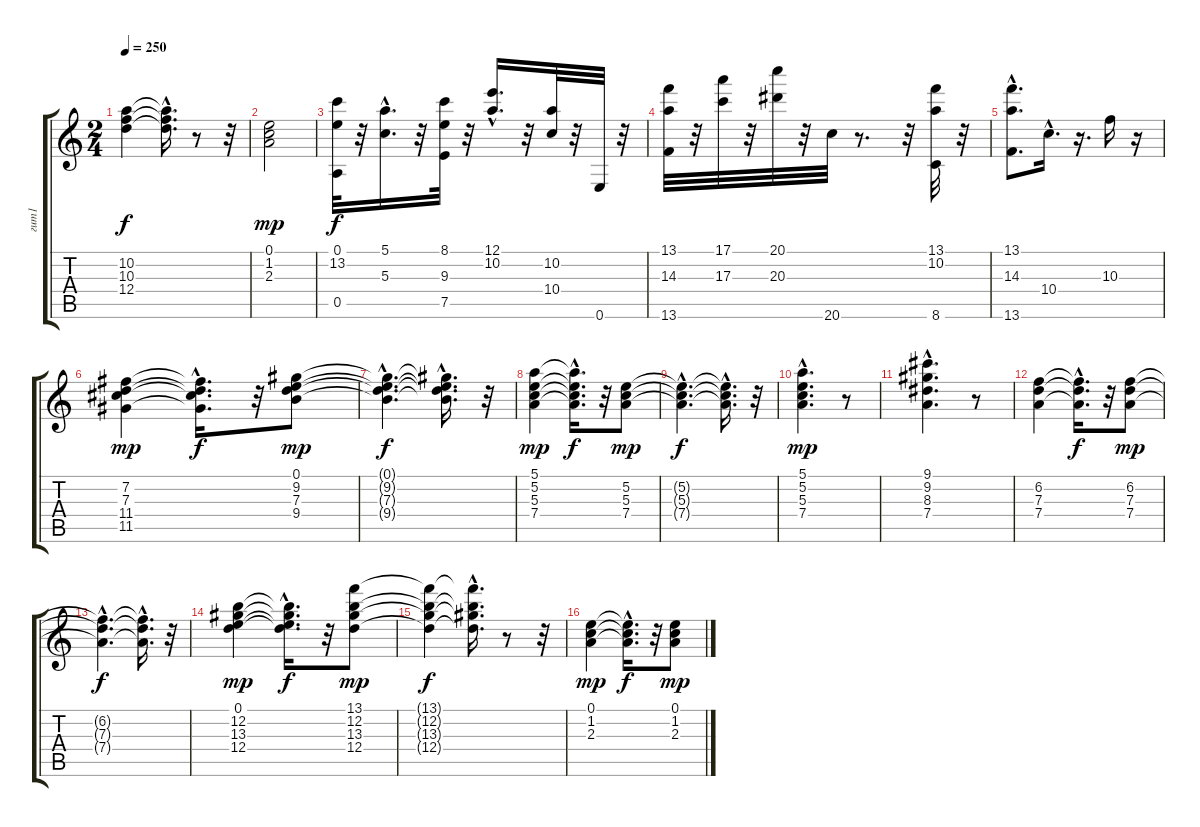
\track ("гит1" "гит1") {instrument acousticguitarsteel}
\staff {score tabs}
\tuning (E4 B3 G3 D3 A2 E2) {hide}
\ts (2 4)
\tempo 250
\clef g2
\ks c
(10.2{t} 10.3{t} 12.4{t}).4{dy f} (10.2{hac t} 10.3{hac t} 12.4{hac t}).16{d} r.8 r.32 |
(0.1 1.2 2.3).2{dy mp} |
(0.1 13.2 0.5).32{dy f} r.32 (5.1{hac} 5.3{hac}).16{d} r.32 (8.1 9.3 7.5).32 r.32 (12.1{hac} 10.2{hac}).16{d} r.32 (10.2 10.4).32 r.32 0.6.32 r.32 |
(13.1 14.3 13.6).32 r.32 (17.1 17.3).32 r.32 (20.1 20.3).32 r.32 20.6.32 r.8{d} r.32 (13.1 10.2 8.6).32 r.32 |
(13.1 14.3 13.6{hac}).8{d} 10.4{hac}.16{d} r.16{d} 10.3.16 r.16 |
(7.2 7.3 11.4 11.5).4{dy mp} (7.2{hac t} 7.3{hac t} 11.4{hac t} 11.5{hac t}).16{d dy f} r.32 (0.1 9.2 7.3 9.4).8{dy mp} |
(0.1{hac t} 9.2{hac t} 7.3{hac t} 9.4{hac t}).4{d dy f} (0.1{hac t} 9.2{hac t} 7.3{hac t} 9.4{hac t}).16{d} r.32 |
(5.1 5.2 5.3 7.4).4{dy mp} (5.1{hac t} 5.2{hac t} 5.3{hac t} 7.4{hac t}).16{d dy f} r.32 (5.2 5.3 7.4).8{dy mp} |
(5.2{hac t} 5.3{hac t} 7.4{hac t}).4{d dy f} (5.2{hac t} 5.3{hac t} 7.4{hac t}).16{d} r.32 |
(5.1{hac} 5.2{hac} 5.3{hac} 7.4{hac}).4{d dy mp} r.8 |
(9.1{hac} 9.2{hac} 8.3{hac} 7.4{hac}).4{d} r.8 |
(6.2 7.3 7.4).4 (6.2{hac t} 7.3{hac t} 7.4{hac t}).16{d dy f} r.32 (6.2 7.3 7.4).8{dy mp} |
(6.2{hac t} 7.3{hac t} 7.4{hac t}).4{d dy f} (6.2{hac t} 7.3{hac t} 7.4{hac t}).16{d} r.32 |
(0.1 12.2 13.3 12.4).4{dy mp} (0.1{hac t} 12.2{hac t} 13.3{hac t} 12.4{hac t}).16{d dy f} r.32 (13.1 12.2 13.3 12.4).8{dy mp} |
(13.1{t} 12.2{t} 13.3{t} 12.4{t}).4{dy f} (13.1{hac t} 12.2{hac t} 13.3{hac t} 12.4{hac t}).16{d} r.8 r.32 |
(0.1 1.2 2.3).4{dy mp} (0.1{hac t} 1.2{hac t} 2.3{hac t}).16{d dy f} r.32 (0.1 1.2 2.3).8{dy mp}
